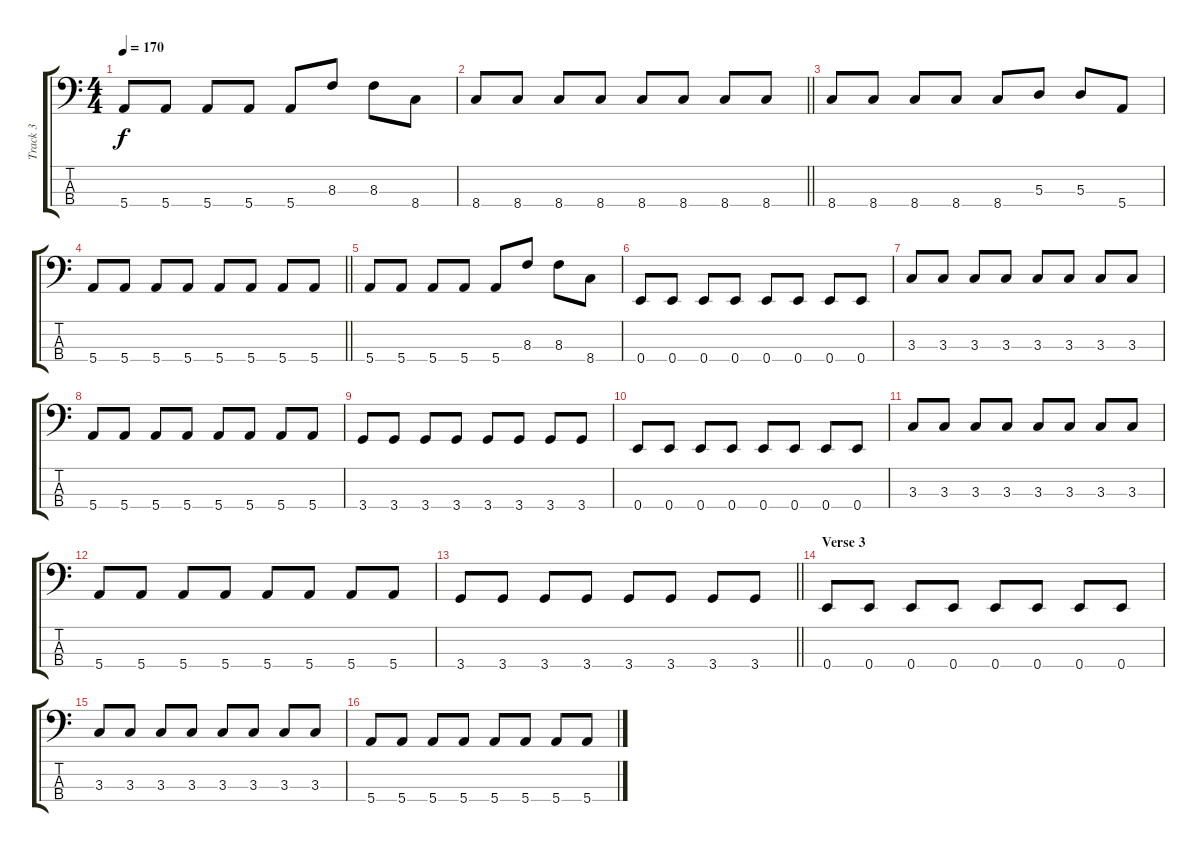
\track ("Track 3" "Track 3") {instrument electricbassfinger}
\staff {score tabs}
\tuning (G2 D2 A1 E1) {hide}
\ts (4 4)
\tempo 170
\clef f4
\ks c
5.4.8{dy f} 5.4.8 5.4.8 5.4.8 5.4.8 8.3.8 8.3.8 8.4.8 |
\barLineRight lightlight
8.4.8 8.4.8 8.4.8 8.4.8 8.4.8 8.4.8 8.4.8 8.4.8 |
8.4.8 8.4.8 8.4.8 8.4.8 8.4.8 5.3.8 5.3.8 5.4.8 |
\barLineRight lightlight
5.4.8 5.4.8 5.4.8 5.4.8 5.4.8 5.4.8 5.4.8 5.4.8 |
5.4.8 5.4.8 5.4.8 5.4.8 5.4.8 8.3.8 8.3.8 8.4.8 |
0.4.8 0.4.8 0.4.8 0.4.8 0.4.8 0.4.8 0.4.8 0.4.8 |
3.3.8 3.3.8 3.3.8 3.3.8 3.3.8 3.3.8 3.3.8 3.3.8 |
5.4.8 5.4.8 5.4.8 5.4.8 5.4.8 5.4.8 5.4.8 5.4.8 |
3.4.8 3.4.8 3.4.8 3.4.8 3.4.8 3.4.8 3.4.8 3.4.8 |
0.4.8 0.4.8 0.4.8 0.4.8 0.4.8 0.4.8 0.4.8 0.4.8 |
3.3.8 3.3.8 3.3.8 3.3.8 3.3.8 3.3.8 3.3.8 3.3.8 |
5.4.8 5.4.8 5.4.8 5.4.8 5.4.8 5.4.8 5.4.8 5.4.8 |
\barLineRight lightlight
3.4.8 3.4.8 3.4.8 3.4.8 3.4.8 3.4.8 3.4.8 3.4.8 |
\section ("" "Verse 3")
0.4.8 0.4.8 0.4.8 0.4.8 0.4.8 0.4.8 0.4.8 0.4.8 |
3.3.8 3.3.8 3.3.8 3.3.8 3.3.8 3.3.8 3.3.8 3.3.8 |
5.4.8 5.4.8 5.4.8 5.4.8 5.4.8 5.4.8 5.4.8 5.4.8
